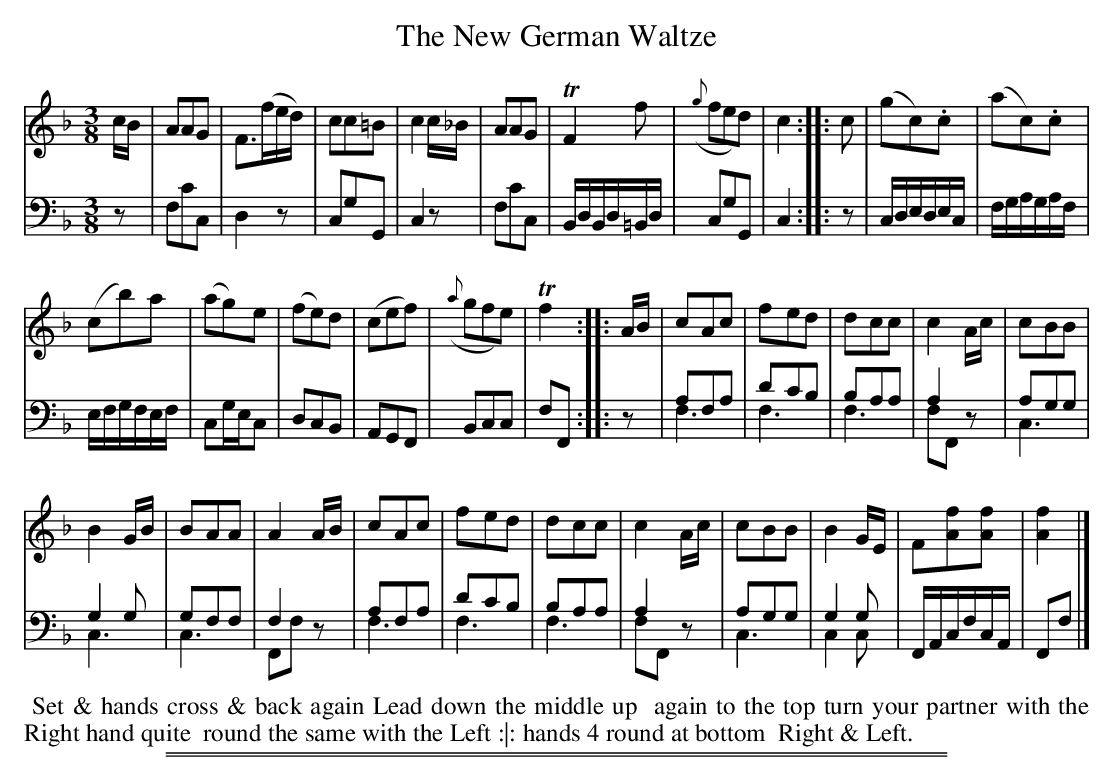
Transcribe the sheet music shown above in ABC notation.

X:1
T: The New German Waltze
M: 3/8
L: 1/16
K: F
V: 1 staves=2
cB |\
A2A2G2 | F3(fed) | c2c2=B2 | c4c_B |\
A2A2G2 | TF4f2 | ({g}f2e2d2) | c4 :: c2 |\
(g2c2).c2 | (a2c2).c2 |
(c2b2)a2 | (a2g2)e2 |\
(f2e2)d2 | (c2e2f2) | ({a}g2f2e2) | Tf4 :: AB |\
c2A2c2 | f2e2d2 | d2c2c2 | c4Ac |\
c2B2B2 |
B4GB | B2A2A2 | A4AB |\
c2A2c2 | f2e2d2 | d2c2c2 | c4Ac |\
c2B2B2 | B4GE | F2[f2A2][f2A2] | [f4A4] |]
V: 2 clef=bass middle=d
z2 |\
f2c'2c2 | d4z2 | c2g2G2 | c4z2 | f2c'2c2 | BdBd=Bd | c2g2G2 | c4 :: z2 | cdedec | fgagaf |
efgfef | c2gec2 | d2c2B2 | A2G2F2 | B2c2c2 | f2F2 :: z2 |\
a2f2a2 & f6 | d'2c'2b2 & f6 | b2a2a2 & f6 | a4x2 & f2F2z2 | a2g2g2 & c6 | g4g2 & c6 | g2f2f2 & c6 |
f4x2 & F2f2z2 | a2f2a2 & f6 | d'2c'2b2 & f6 | b2a2a2 & f6 | a4x2 & f2F2z2 | a2g2g2 & c6 | g4g2 & c4c2 | FAcfcA | F2f2 |]
